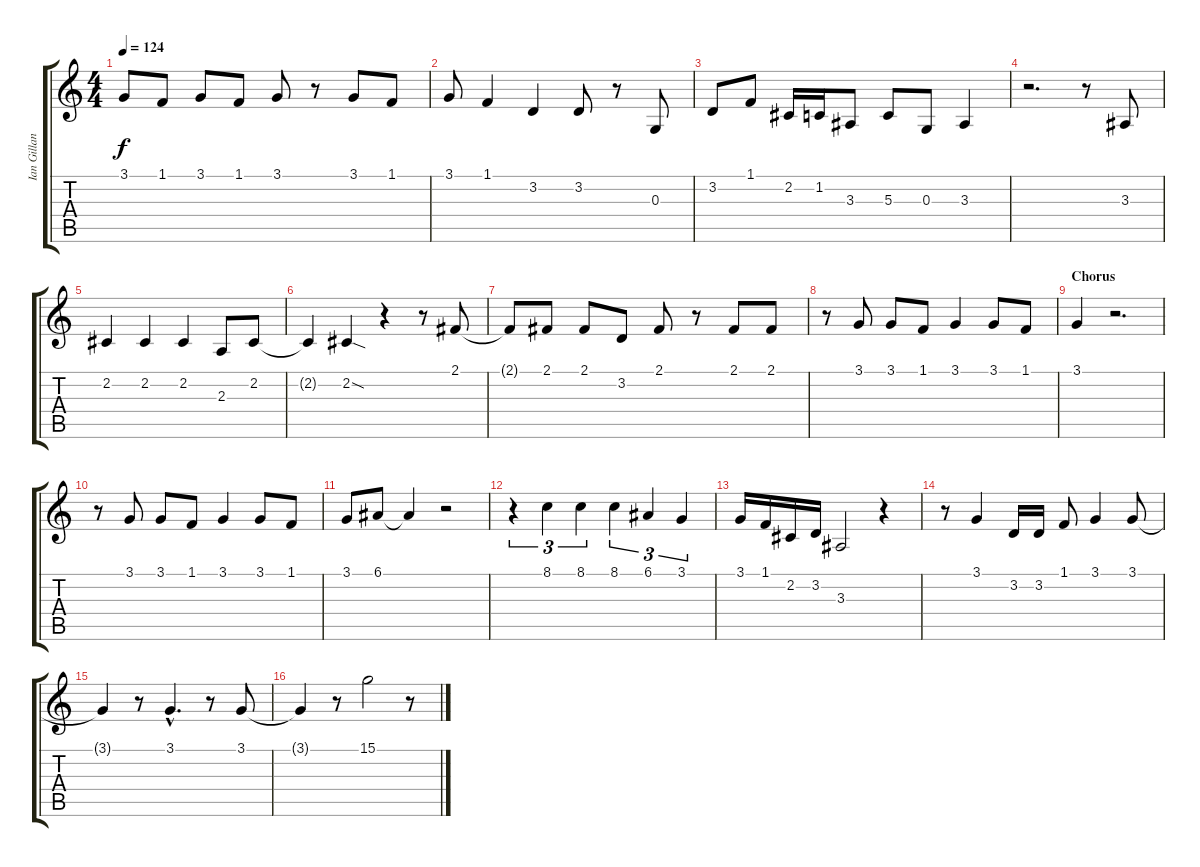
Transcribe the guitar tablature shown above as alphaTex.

\track ("Ian Gillan (Voice)" "Ian Gillan") {instrument altosax}
\staff {score tabs}
\tuning (E4 B3 G3 D3 A2 E2) {hide}
\ts (4 4)
\tempo 124
\clef g2
\ks c
3.1.8{dy f} 1.1.8 3.1.8 1.1.8 3.1.8 r.8 3.1.8 1.1.8 |
3.1.8 1.1.4 3.2.4 3.2.8 r.8 0.3.8 |
3.2.8 1.1.8 2.2.16 1.2.16 3.3.8 5.3.8 0.3.8 3.3.4 |
r.2{d} r.8 3.3.8 |
2.2.4 2.2.4 2.2.4 2.3.8 2.2.8 |
2.2{t}.4 2.2{sod}.4 r.4 r.8 2.1.8 |
2.1{t}.8 2.1.8 2.1.8 3.2.8 2.1.8 r.8 2.1.8 2.1.8 |
r.8 3.1.8 3.1.8 1.1.8 3.1.4 3.1.8 1.1.8 |
\section ("" "Chorus")
3.1.4 r.2{d} |
r.8 3.1.8 3.1.8 1.1.8 3.1.4 3.1.8 1.1.8 |
3.1.8 6.1.8 6.1{t}.4 r.2 |
r.4{tu (3 2)} 8.1.4{tu (3 2)} 8.1.4{tu (3 2)} 8.1.4{tu (3 2)} 6.1.4{tu (3 2)} 3.1.4{tu (3 2)} |
3.1.16 1.1.16 2.2.16 3.2.16 3.3.2 r.4 |
r.8 3.1.4 3.2.16 3.2.16 1.1.8 3.1.4 3.1.8 |
3.1{t}.4 r.8 3.1{hac}.4{d} r.8 3.1.8 |
3.1{t}.4 r.8 15.1.2 r.8
